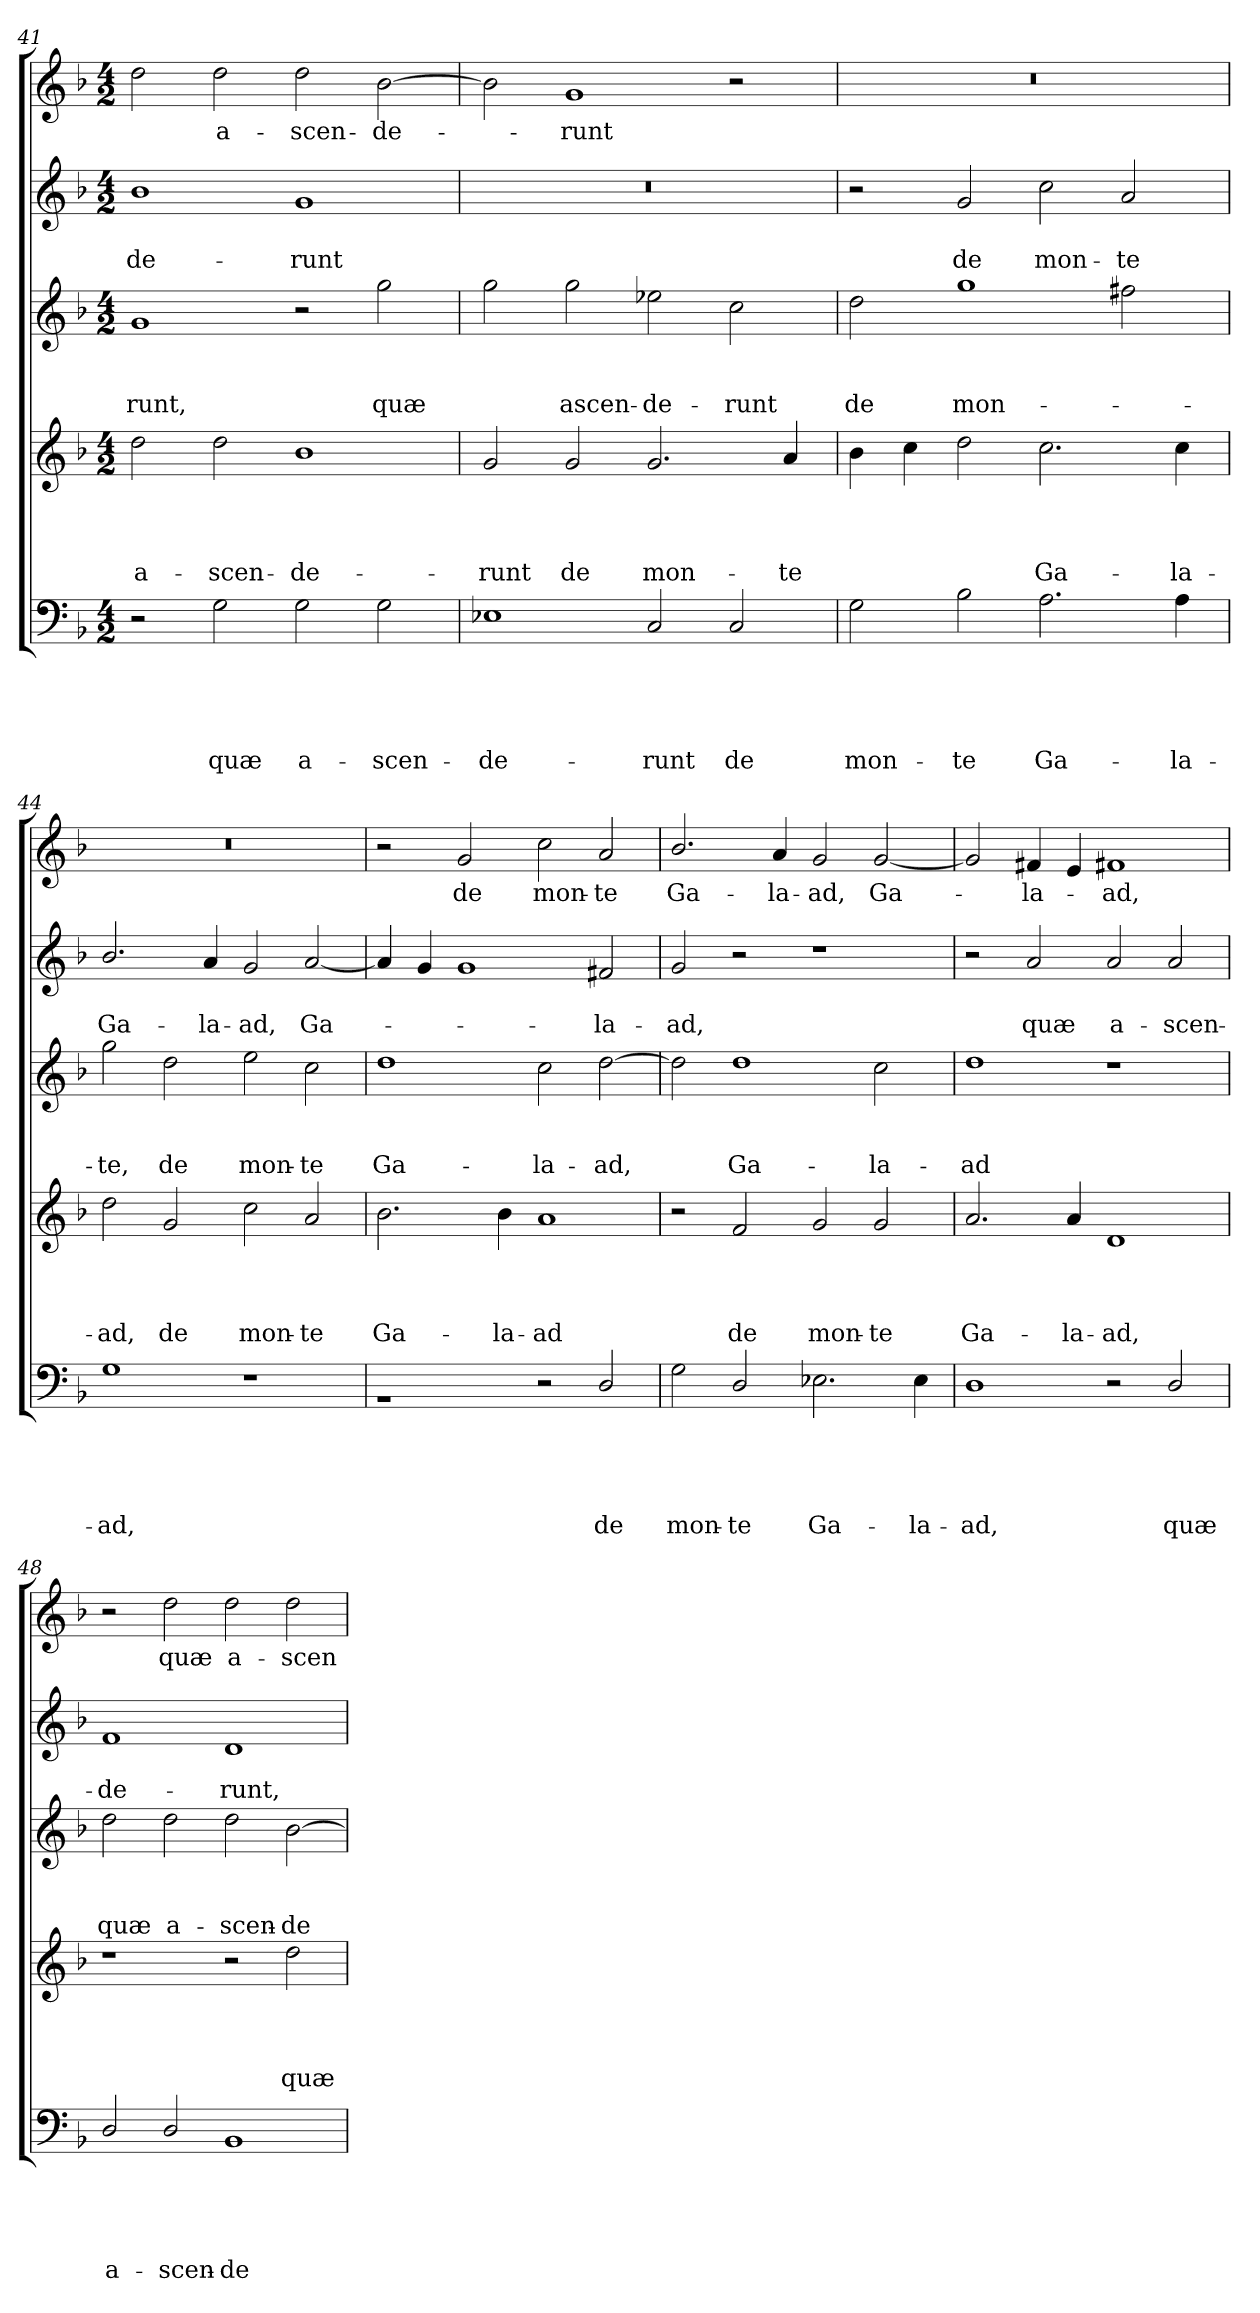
**kern	**text	**text	**text	**text	**text	**kern	**text	**text	**text	**text	**kern	**text	**text	**text	**kern	**text	**text	**kern	**text
*part5	*part5	*part5	*part5	*part5	*part5	*part4	*part4	*part4	*part4	*part4	*part3	*part3	*part3	*part3	*part2	*part2	*part2	*part1	*part1
*staff5	*staff5	*staff5	*staff5	*staff5	*staff5	*staff4	*staff4	*staff4	*staff4	*staff4	*staff3	*staff3	*staff3	*staff3	*staff2	*staff2	*staff2	*staff1	*staff1
*clefF4	*	*	*	*	*	*clefG2	*	*	*	*	*clefG2	*	*	*	*clefG2	*	*	*clefG2	*
*	*	*	*	*	*	*ITrd7c12	*	*	*	*	*ITrd7c12	*	*	*	*	*	*	*	*
*k[b-]	*	*	*	*	*	*k[b-]	*	*	*	*	*k[b-]	*	*	*	*k[b-]	*	*	*k[b-]	*
*F:	*	*	*	*	*	*F:	*	*	*	*	*F:	*	*	*	*F:	*	*	*F:	*
*M4/2	*	*	*	*	*	*M4/2	*	*	*	*	*M4/2	*	*	*	*M4/2	*	*	*M4/2	*
=41	=41	=41	=41	=41	=41	=41	=41	=41	=41	=41	=41	=41	=41	=41	=41	=41	=41	=41	=41
!	!	!	!	!	!	!	!	!	!	!LO:LY:b	!	!	!	!LO:LY:b	!	!	!LO:LY:b	!	!
2r	.	.	.	.	.	2d\	.	.	.	a-	1G	.	.	-runt,	1b-	.	-de-	2dd\	.
!	!	!	!	!	!LO:LY:b	!	!	!	!	!LO:LY:b	!	!	!	!	!	!	!	!	!LO:LY:b
2G\	.	.	.	.	quæ	2d\	.	.	.	-scen-	.	.	.	.	.	.	.	2dd\	a-
!	!	!	!	!	!LO:LY:b	!	!	!	!	!LO:LY:b	!	!	!	!	!	!	!LO:LY:b	!	!LO:LY:b
2G\	.	.	.	.	a-	1B-	.	.	.	-de-	2r	.	.	.	1g	.	-runt	2dd\	-scen-
!	!	!	!	!	!LO:LY:b	!	!	!	!	!	!	!	!	!LO:LY:b	!	!	!	!	!LO:LY:b
2G\	.	.	.	.	-scen-	.	.	.	.	.	2g\	.	.	quæ	.	.	.	[>2b-\	-de-
=42	=42	=42	=42	=42	=42	=42	=42	=42	=42	=42	=42	=42	=42	=42	=42	=42	=42	=42	=42
!	!	!	!	!	!LO:LY:b	!	!	!	!	!LO:LY:b	!	!	!	!	!LO:N:vis=1	!	!	!	!
1E-i	.	.	.	.	-de-	2G/	.	.	.	-runt	2g\	.	.	.	0r	.	.	2b-\]	.
!	!	!	!	!	!	!	!	!	!	!LO:LY:b	!	!	!	!LO:LY:b	!	!	!	!	!LO:LY:b
.	.	.	.	.	.	2G/	.	.	.	de	2g\	.	.	a­scen-	.	.	.	1g	-runt
!	!	!	!	!	!LO:LY:b	!	!	!	!	!LO:LY:b	!	!	!	!LO:LY:b	!	!	!	!	!
2C/	.	.	.	.	-runt	2.G/	.	.	.	mon-	2e-i\	.	.	-de-	.	.	.	.	.
!	!	!	!	!	!LO:LY:b	!	!	!	!	!	!	!	!	!LO:LY:b	!	!	!	!	!
2C/	.	.	.	.	de	.	.	.	.	.	2c\	.	.	-runt	.	.	.	2r	.
!	!	!	!	!	!	!	!	!	!	!LO:LY:b	!	!	!	!	!	!	!	!	!
.	.	.	.	.	.	4A/	.	.	.	-te	.	.	.	.	.	.	.	.	.
!!LO:LB:g=z
=43	=43	=43	=43	=43	=43	=43	=43	=43	=43	=43	=43	=43	=43	=43	=43	=43	=43	=43	=43
!	!	!	!	!	!LO:LY:b	!	!	!	!	!	!	!	!	!LO:LY:b	!	!	!	!LO:N:vis=1	!
2G\	.	.	.	.	mon-	4B-\	.	.	.	.	2d\	.	.	de	2r	.	.	0r	.
.	.	.	.	.	.	4c\	.	.	.	.	.	.	.	.	.	.	.	.	.
!	!	!	!	!	!LO:LY:b	!	!	!	!	!	!	!	!	!LO:LY:b	!	!	!LO:LY:b	!	!
2B-\	.	.	.	.	-te	2d\	.	.	.	.	1g	.	.	mon-	2g/	.	de	.	.
!	!	!	!	!	!LO:LY:b	!	!	!	!	!LO:LY:b	!	!	!	!	!	!	!LO:LY:b	!	!
2.A\	.	.	.	.	Ga-	2.c\	.	.	.	Ga-	.	.	.	.	2cc\	.	mon-	.	.
!	!	!	!	!	!	!	!	!	!	!	!	!	!	!	!	!	!LO:LY:b	!	!
.	.	.	.	.	.	.	.	.	.	.	2f#X\	.	.	.	2a/	.	-te	.	.
!	!	!	!	!	!LO:LY:b	!	!	!	!	!LO:LY:b	!	!	!	!	!	!	!	!	!
4A\	.	.	.	.	-la-	4c\	.	.	.	-la-	.	.	.	.	.	.	.	.	.
=44	=44	=44	=44	=44	=44	=44	=44	=44	=44	=44	=44	=44	=44	=44	=44	=44	=44	=44	=44
!	!	!	!	!	!LO:LY:b	!	!	!	!	!LO:LY:b	!	!	!	!LO:LY:b	!	!	!LO:LY:b	!LO:N:vis=1	!
1G	.	.	.	.	-ad,	2d\	.	.	.	-ad,	2g\	.	.	-te,	2.b-/	.	Ga-	0r	.
!	!	!	!	!	!	!	!	!	!	!LO:LY:b	!	!	!	!LO:LY:b	!	!	!	!	!
.	.	.	.	.	.	2G/	.	.	.	de	2d\	.	.	de	.	.	.	.	.
!	!	!	!	!	!	!	!	!	!	!	!	!	!	!	!	!	!LO:LY:b	!	!
.	.	.	.	.	.	.	.	.	.	.	.	.	.	.	4a/	.	-la-	.	.
!	!	!	!	!	!	!	!	!	!	!LO:LY:b	!	!	!	!LO:LY:b	!	!	!LO:LY:b	!	!
1r	.	.	.	.	.	2c\	.	.	.	mon-	2e\	.	.	mon-	2g/	.	-ad,	.	.
!	!	!	!	!	!	!	!	!	!	!LO:LY:b	!	!	!	!LO:LY:b	!	!	!LO:LY:b	!	!
.	.	.	.	.	.	2A/	.	.	.	-te	2c\	.	.	-te	[<2a/	.	Ga-	.	.
=45	=45	=45	=45	=45	=45	=45	=45	=45	=45	=45	=45	=45	=45	=45	=45	=45	=45	=45	=45
!	!	!	!	!	!	!	!	!	!	!LO:LY:b	!	!	!	!LO:LY:b	!	!	!	!	!
1rBB	.	.	.	.	.	2.B-\	.	.	.	Ga-	1d	.	.	Ga-	4a/]	.	.	2r	.
.	.	.	.	.	.	.	.	.	.	.	.	.	.	.	4g/	.	.	.	.
!	!	!	!	!	!	!	!	!	!	!	!	!	!	!	!	!	!	!	!LO:LY:b
.	.	.	.	.	.	.	.	.	.	.	.	.	.	.	1g	.	.	2g/	de
!	!	!	!	!	!	!	!	!	!	!LO:LY:b	!	!	!	!	!	!	!	!	!
.	.	.	.	.	.	4B-\	.	.	.	-la-	.	.	.	.	.	.	.	.	.
!	!	!	!	!	!	!	!	!	!	!LO:LY:b	!	!	!	!LO:LY:b	!	!	!	!	!LO:LY:b
2r	.	.	.	.	.	1A	.	.	.	-ad	2c\	.	.	-la-	.	.	.	2cc\	mon-
!	!	!	!	!	!LO:LY:b	!	!	!	!	!	!	!	!	!LO:LY:b	!	!	!LO:LY:b	!	!LO:LY:b
2D/	.	.	.	.	de	.	.	.	.	.	[>2d\	.	.	-ad,	2f#X/	.	-la-	2a/	-te
=46	=46	=46	=46	=46	=46	=46	=46	=46	=46	=46	=46	=46	=46	=46	=46	=46	=46	=46	=46
!	!	!	!	!	!LO:LY:b	!	!	!	!	!	!	!	!	!	!	!	!LO:LY:b	!	!LO:LY:b
2G\	.	.	.	.	mon-	2r	.	.	.	.	2d\]	.	.	.	2g/	.	-ad,	2.b-/	Ga-
!	!	!	!	!	!LO:LY:b	!	!	!	!	!LO:LY:b	!	!	!	!LO:LY:b	!	!	!	!	!
2D/	.	.	.	.	-te	2F/	.	.	.	de	1d	.	.	Ga-	2r	.	.	.	.
!	!	!	!	!	!	!	!	!	!	!	!	!	!	!	!	!	!	!	!LO:LY:b
.	.	.	.	.	.	.	.	.	.	.	.	.	.	.	.	.	.	4a/	-la-
!	!	!	!	!	!LO:LY:b	!	!	!	!	!LO:LY:b	!	!	!	!	!	!	!	!	!LO:LY:b
2.E-i\	.	.	.	.	Ga-	2G/	.	.	.	mon-	.	.	.	.	1r	.	.	2g/	-ad,
!	!	!	!	!	!	!	!	!	!	!LO:LY:b	!	!	!	!LO:LY:b	!	!	!	!	!LO:LY:b
.	.	.	.	.	.	2G/	.	.	.	-te	2c\	.	.	-la-	.	.	.	[<2g/	Ga-
!	!	!	!	!	!LO:LY:b	!	!	!	!	!	!	!	!	!	!	!	!	!	!
4E-\	.	.	.	.	-la-	.	.	.	.	.	.	.	.	.	.	.	.	.	.
=47	=47	=47	=47	=47	=47	=47	=47	=47	=47	=47	=47	=47	=47	=47	=47	=47	=47	=47	=47
!	!	!	!	!	!LO:LY:b	!	!	!	!	!LO:LY:b	!	!	!	!LO:LY:b	!	!	!	!	!
1D	.	.	.	.	-ad,	2.A/	.	.	.	Ga-	1d	.	.	-ad	2r	.	.	2g/]	.
!	!	!	!	!	!	!	!	!	!	!	!	!	!	!	!	!	!LO:LY:b	!	!LO:LY:b
.	.	.	.	.	.	.	.	.	.	.	.	.	.	.	2a/	.	quæ	4f#X/	-la-
!	!	!	!	!	!	!	!	!	!	!LO:LY:b	!	!	!	!	!	!	!	!	!
.	.	.	.	.	.	4A/	.	.	.	-la-	.	.	.	.	.	.	.	4e/	.
!	!	!	!	!	!	!	!	!	!	!LO:LY:b	!	!	!	!	!	!	!LO:LY:b	!	!LO:LY:b
2r	.	.	.	.	.	1D	.	.	.	-ad,	1r	.	.	.	2a/	.	a-	1f#X	-ad,
!	!	!	!	!	!LO:LY:b	!	!	!	!	!	!	!	!	!	!	!	!LO:LY:b	!	!
2D/	.	.	.	.	quæ	.	.	.	.	.	.	.	.	.	2a/	.	-scen-	.	.
!!LO:PB:g=z
=48	=48	=48	=48	=48	=48	=48	=48	=48	=48	=48	=48	=48	=48	=48	=48	=48	=48	=48	=48
!	!	!	!	!	!LO:LY:b	!	!	!	!	!	!	!	!	!LO:LY:b	!	!	!LO:LY:b	!	!
2D/	.	.	.	.	a-	1r	.	.	.	.	2d\	.	.	quæ	1f	.	-de-	2r	.
!	!	!	!	!	!LO:LY:b	!	!	!	!	!	!	!	!	!LO:LY:b	!	!	!	!	!LO:LY:b
2D/	.	.	.	.	-scen-	.	.	.	.	.	2d\	.	.	a-	.	.	.	2dd\	quæ
!	!	!	!	!	!LO:LY:b	!	!	!	!	!	!	!	!	!LO:LY:b	!	!	!LO:LY:b	!	!LO:LY:b
1BB-	.	.	.	.	-de-	2r	.	.	.	.	2d\	.	.	-scen-	1d	.	-runt,	2dd\	a-
!	!	!	!	!	!	!	!	!	!	!LO:LY:b	!	!	!	!LO:LY:b	!	!	!	!	!LO:LY:b
.	.	.	.	.	.	2d\	.	.	.	quæ	[>2B-\	.	.	-de-	.	.	.	2dd\	-scen-
=	=	=	=	=	=	=	=	=	=	=	=	=	=	=	=	=	=	=	=
*-	*-	*-	*-	*-	*-	*-	*-	*-	*-	*-	*-	*-	*-	*-	*-	*-	*-	*-	*-
